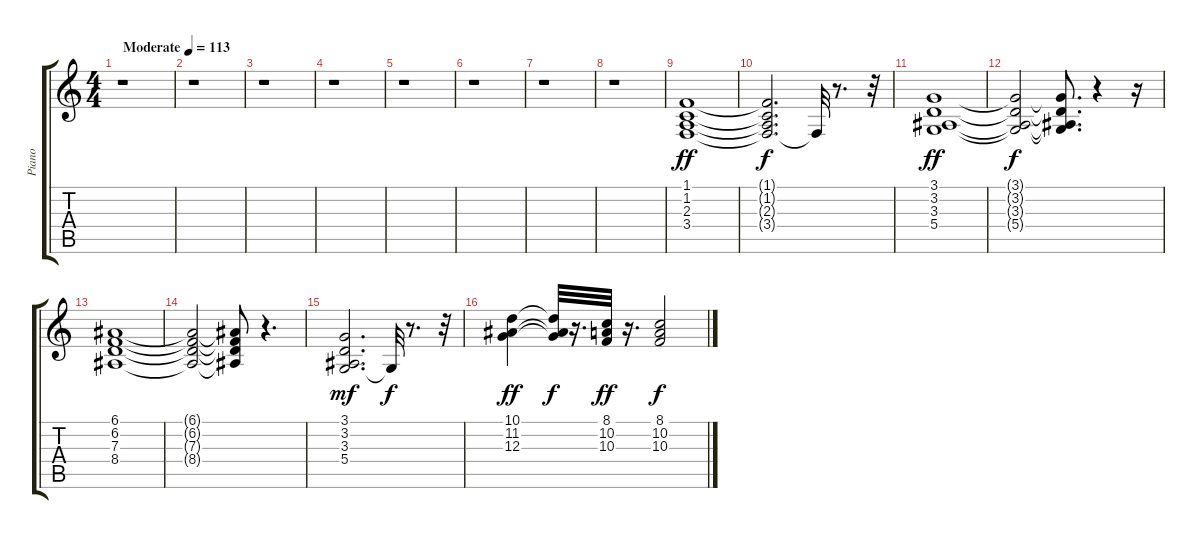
\track ("Piano" "Piano") {instrument honkytonkpiano}
\staff {score tabs}
\tuning (E4 B3 G3 D3 A2 E2) {hide}
\ts (4 4)
\tempo (113 "Moderate")
\clef g2
\ks c
r.1{dy ff instrument honkytonkpiano} |
r.1 |
r.1 |
r.1 |
r.1 |
r.1 |
r.1 |
r.1 |
(1.1 1.2 2.3 3.4).1 |
(1.1{t} 1.2{t} 2.3{t} 3.4{t}).2{d dy f} 3.4{t}.32 r.8{d} r.32 |
(3.1 3.2 3.3 5.4).1{dy ff} |
(3.1{t} 3.2{t} 3.3{t} 5.4{t}).2{dy f} (3.1{t} 3.2{t} 3.3{t} 5.4{t}).8{d} r.4 r.16 |
(6.1 6.2 7.3 8.4).1 |
(6.1{t} 6.2{t} 7.3{t} 8.4{t}).2 (6.1{t} 6.2{t} 7.3{t} 8.4{t}).8 r.4{d} |
(3.1 3.2 3.3 5.4).2{d dy mf} 5.4{t}.32{dy f} r.8{d} r.32 |
(10.1 11.2 12.3).4{dy ff} (10.1{t} 11.2{t} 12.3{t}).32{dy f} r.16{d} (8.1 10.2 10.3).32{dy ff} r.16{d} (8.1 10.2 10.3).2{dy f}
